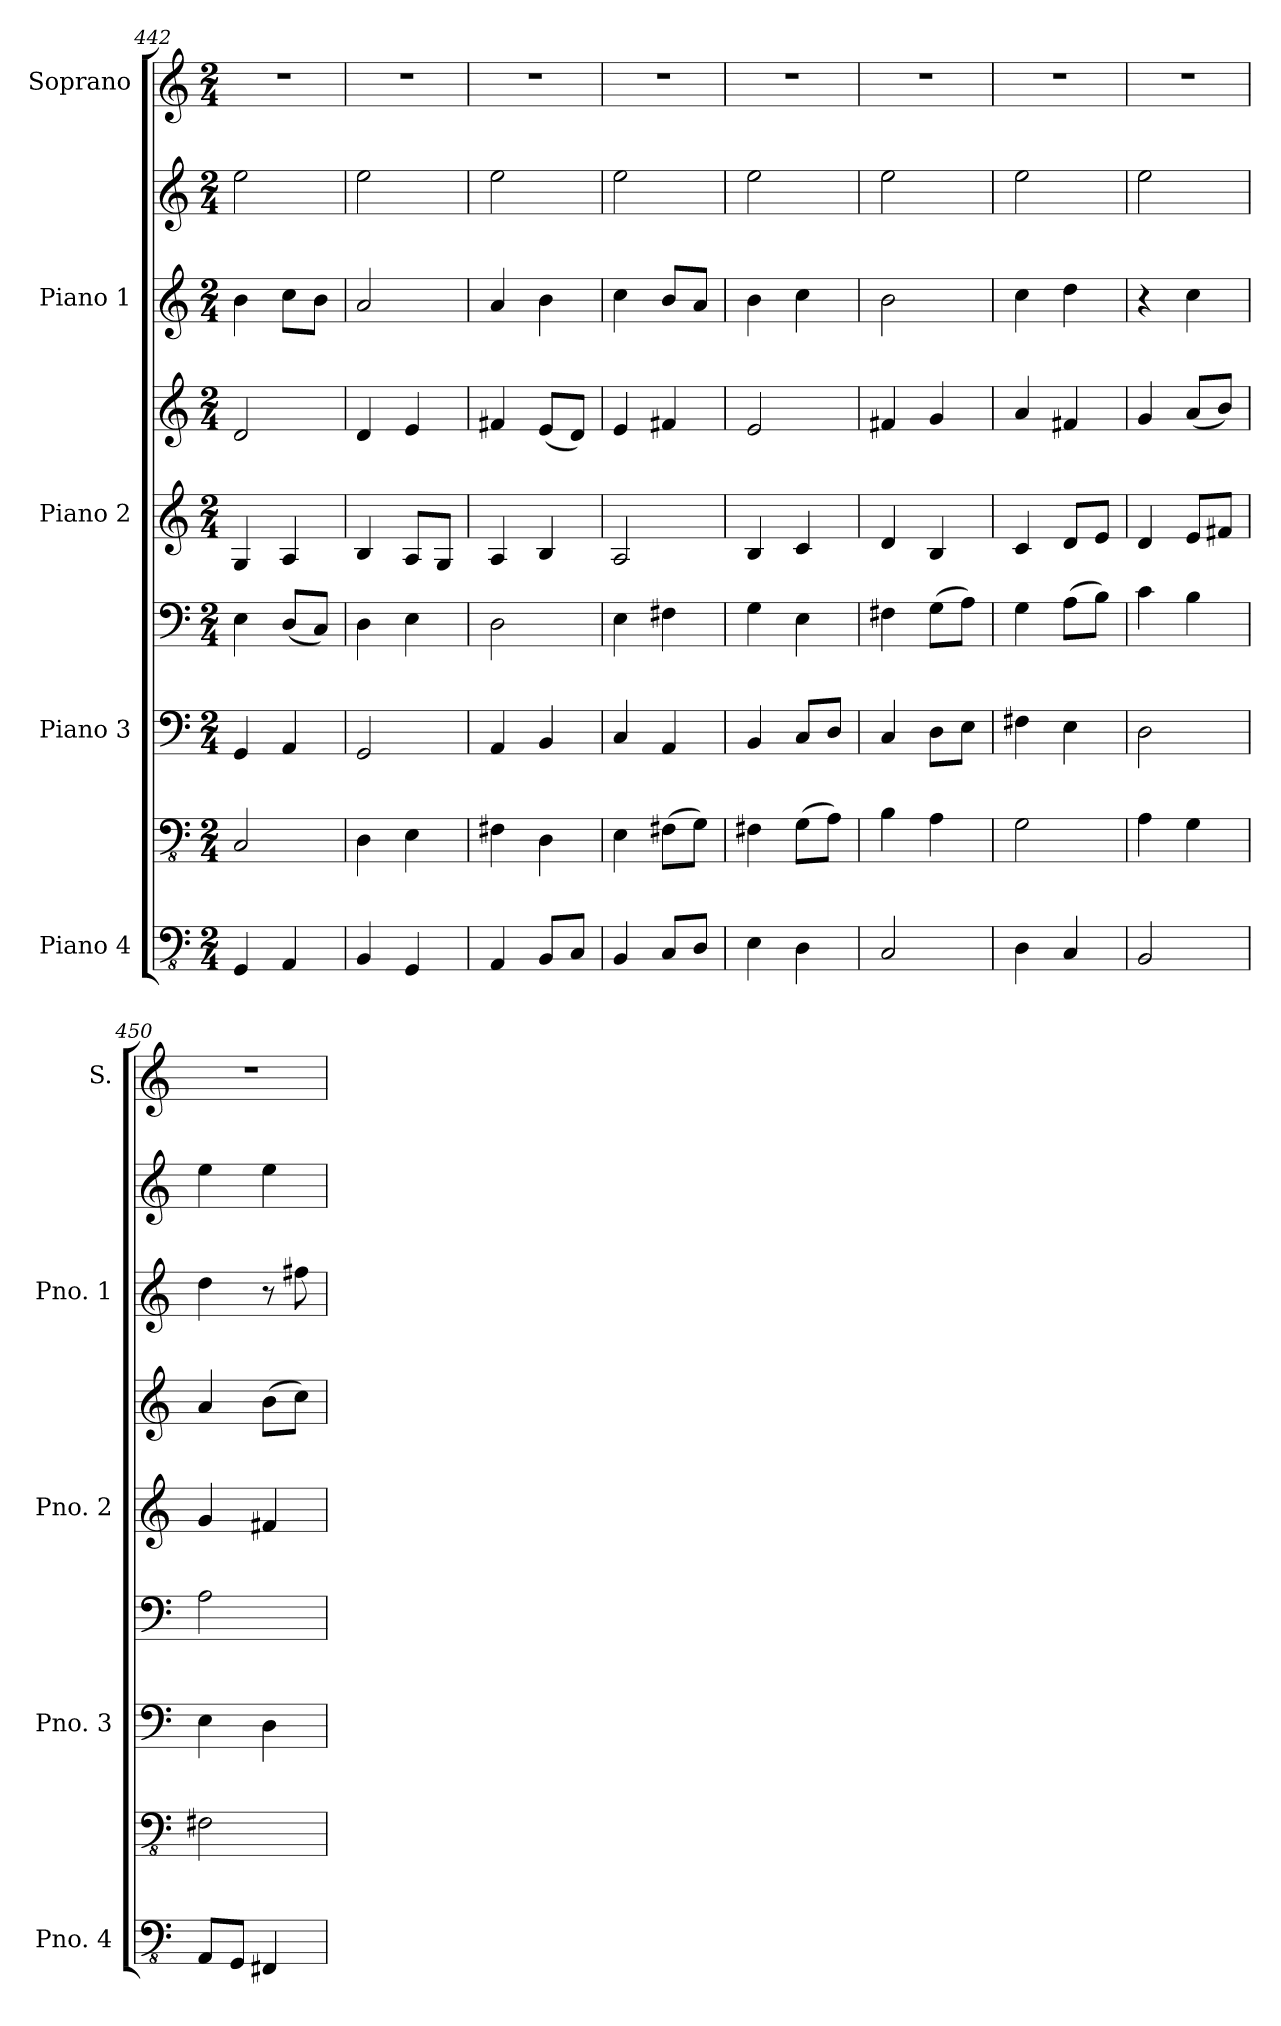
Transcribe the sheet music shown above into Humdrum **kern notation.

**kern	**kern	**kern	**kern	**kern	**kern	**kern	**kern	**kern
*part5	*part5	*part4	*part4	*part3	*part3	*part2	*part2	*part1
*staff9	*staff8	*staff7	*staff6	*staff5	*staff4	*staff3	*staff2	*staff1
*I"Piano 4	*	*I"Piano 3	*	*I"Piano 2	*	*I"Piano 1	*	*I"Soprano
*I'Pno. 4	*	*I'Pno. 3	*	*I'Pno. 2	*	*I'Pno. 1	*	*I'S.
*clefFv4	*clefFv4	*clefF4	*clefF4	*clefG2	*clefG2	*clefG2	*clefG2	*clefG2
*k[]	*k[]	*k[]	*k[]	*k[]	*k[]	*k[]	*k[]	*k[]
*M2/4	*M2/4	*M2/4	*M2/4	*M2/4	*M2/4	*M2/4	*M2/4	*M2/4
=442	=442	=442	=442	=442	=442	=442	=442	=442
4GGG/	2CC/	4GG/	4E\	4G/	2d/	4b\	2ee\	2r
4AAA/	.	4AA/	(<8D/L	4A/	.	8cc\L	.	.
.	.	.	8C/J)	.	.	8b\J	.	.
=443	=443	=443	=443	=443	=443	=443	=443	=443
4BBB/	4DD\	2GG/	4D\	4B/	4d/	2a/	2ee\	2r
4GGG/	4EE\	.	4E\	8A/L	4e/	.	.	.
.	.	.	.	8G/J	.	.	.	.
=444	=444	=444	=444	=444	=444	=444	=444	=444
4AAA/	4FF#X\	4AA/	2D\	4A/	4f#X/	4a/	2ee\	2r
8BBB/L	4DD\	4BB/	.	4B/	(<8e/L	4b\	.	.
8CC/J	.	.	.	.	8d/J)	.	.	.
=445	=445	=445	=445	=445	=445	=445	=445	=445
4BBB/	4EE\	4C/	4E\	2A/	4e/	4cc\	2ee\	2r
8CC/L	(>8FF#X\L	4AA/	4F#X\	.	4f#X/	8b/L	.	.
8DD/J	8GG\J)	.	.	.	.	8a/J	.	.
=446	=446	=446	=446	=446	=446	=446	=446	=446
4EE\	4FF#X\	4BB/	4G\	4B/	2e/	4b\	2ee\	2r
4DD\	(>8GG\L	8C/L	4E\	4c/	.	4cc\	.	.
.	8AA\J)	8D/J	.	.	.	.	.	.
=447	=447	=447	=447	=447	=447	=447	=447	=447
2CC/	4BB\	4C/	4F#X\	4d/	4f#X/	2b\	2ee\	2r
.	4AA\	8D\L	(>8G\L	4B/	4g/	.	.	.
.	.	8E\J	8A\J)	.	.	.	.	.
=448	=448	=448	=448	=448	=448	=448	=448	=448
4DD\	2GG\	4F#X\	4G\	4c/	4a/	4cc\	2ee\	2r
4CC/	.	4E\	(>8A\L	8d/L	4f#X/	4dd\	.	.
.	.	.	8B\J)	8e/J	.	.	.	.
=449	=449	=449	=449	=449	=449	=449	=449	=449
2BBB/	4AA\	2D\	4c\	4d/	4g/	4r	2ee\	2r
.	4GG\	.	4B\	8e/L	(<8a/L	4cc\	.	.
.	.	.	.	8f#X/J	8b/J)	.	.	.
=450	=450	=450	=450	=450	=450	=450	=450	=450
8AAA/L	2FF#X\	4E\	2A\	4g/	4a/	4dd\	4ee\	2r
8GGG/J	.	.	.	.	.	.	.	.
4FFF#X/	.	4D\	.	4f#X/	(>8b\L	8r	4ee\	.
.	.	.	.	.	8cc\J)	8ff#X\	.	.
=	=	=	=	=	=	=	=	=
*-	*-	*-	*-	*-	*-	*-	*-	*-
